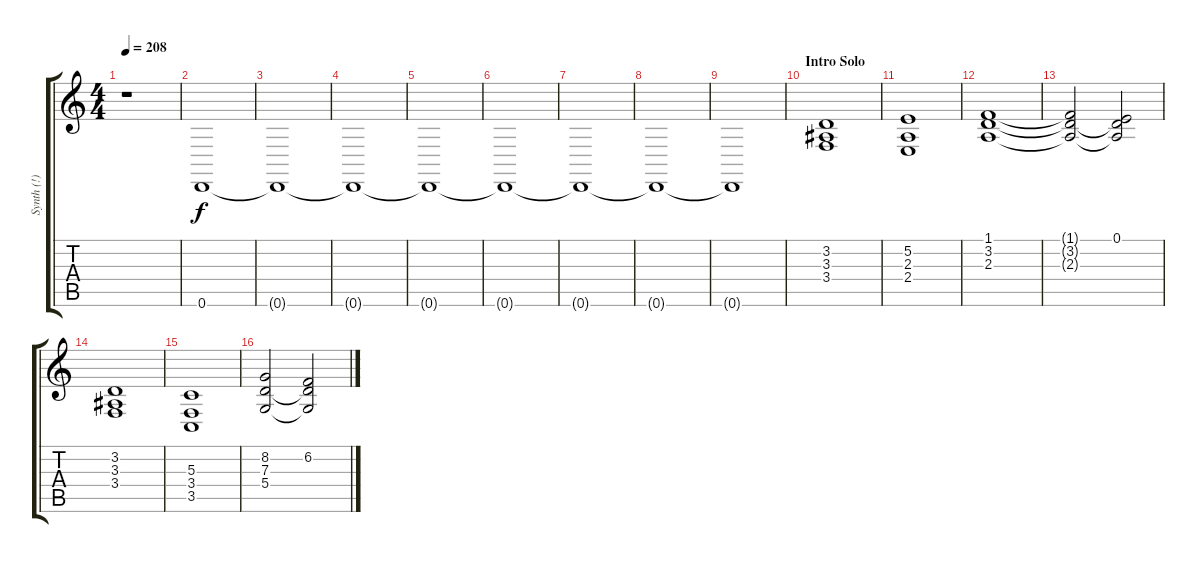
\track ("Synth (!) Choir" "Synth (!) ") {instrument choiraahs}
\staff {score tabs}
\tuning (E4 B3 G3 D3 A2 D2) {hide}
\ts (4 4)
\tempo 208
\clef g2
\ks c
r.1{dy f instrument choiraahs} |
0.6.1 |
0.6{t}.1 |
0.6{t}.1 |
0.6{t}.1 |
0.6{t}.1 |
0.6{t}.1 |
0.6{t}.1 |
0.6{t}.1 |
\section ("" "Intro Solo")
(3.2 3.3 3.4).1 |
(5.2 2.3 2.4).1 |
(1.1 3.2 2.3).1 |
(1.1{t} 3.2{t} 2.3{t}).2 (0.1 3.2{t} 2.3{t}).2 |
(3.2 3.3 3.4).1 |
(5.3 3.4 3.5).1 |
(8.2 7.3 5.4).2 (6.2 7.3{t} 5.4{t}).2
